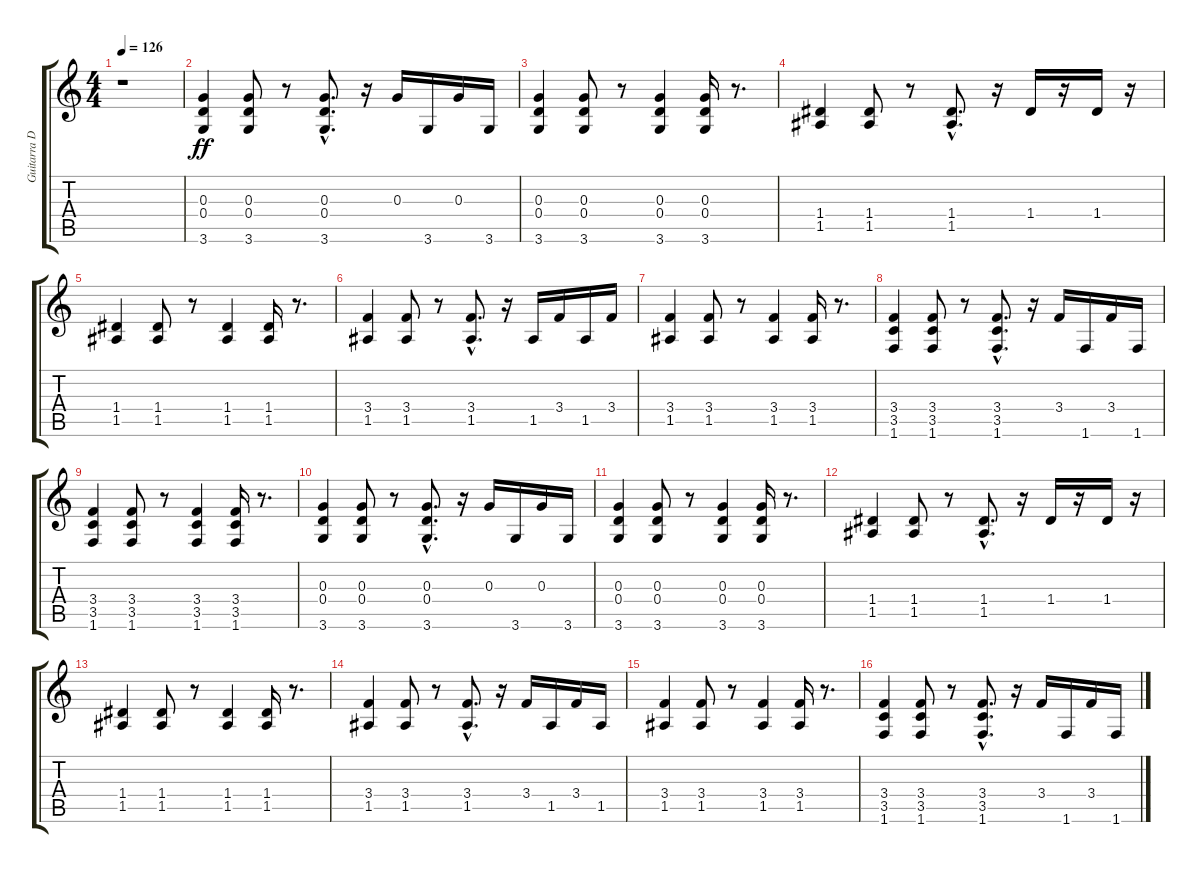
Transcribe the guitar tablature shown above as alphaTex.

\track ("Guitarra Dist. ( Ritmica )" "Guitarra D") {instrument distortionguitar}
\staff {score tabs}
\tuning (E4 B3 G3 D3 A2 E2) {hide}
\ts (4 4)
\tempo 126
\clef g2
\ks c
r.1{dy mf} |
(0.3 0.4 3.6).4{dy ff} (0.3 0.4 3.6).8 r.8 (0.3{hac} 0.4{hac} 3.6{hac}).8{d} r.16 0.3.16 3.6.16 0.3.16 3.6.16 |
(0.3 0.4 3.6).4 (0.3 0.4 3.6).8 r.8 (0.3 0.4 3.6).4 (0.3 0.4 3.6).16 r.8{d} |
(1.4 1.5).4 (1.4 1.5).8 r.8 (1.4{hac} 1.5{hac}).8{d} r.16 1.4.16 r.16 1.4.16 r.16 |
(1.4 1.5).4 (1.4 1.5).8 r.8 (1.4 1.5).4 (1.4 1.5).16 r.8{d} |
(3.4 1.5).4 (3.4 1.5).8 r.8 (3.4{hac} 1.5{hac}).8{d} r.16 1.5.16 3.4.16 1.5.16 3.4.16 |
(3.4 1.5).4 (3.4 1.5).8 r.8 (3.4 1.5).4 (3.4 1.5).16 r.8{d} |
(3.4 3.5 1.6).4 (3.4 3.5 1.6).8 r.8 (3.4{hac} 3.5{hac} 1.6{hac}).8{d} r.16 3.4.16 1.6.16 3.4.16 1.6.16 |
(3.4 3.5 1.6).4 (3.4 3.5 1.6).8 r.8 (3.4 3.5 1.6).4 (3.4 3.5 1.6).16 r.8{d} |
(0.3 0.4 3.6).4 (0.3 0.4 3.6).8 r.8 (0.3{hac} 0.4{hac} 3.6{hac}).8{d} r.16 0.3.16 3.6.16 0.3.16 3.6.16 |
(0.3 0.4 3.6).4 (0.3 0.4 3.6).8 r.8 (0.3 0.4 3.6).4 (0.3 0.4 3.6).16 r.8{d} |
(1.4 1.5).4 (1.4 1.5).8 r.8 (1.4{hac} 1.5{hac}).8{d} r.16 1.4.16 r.16 1.4.16 r.16 |
(1.4 1.5).4 (1.4 1.5).8 r.8 (1.4 1.5).4 (1.4 1.5).16 r.8{d} |
(3.4 1.5).4 (3.4 1.5).8 r.8 (3.4{hac} 1.5{hac}).8{d} r.16 3.4.16 1.5.16 3.4.16 1.5.16 |
(3.4 1.5).4 (3.4 1.5).8 r.8 (3.4 1.5).4 (3.4 1.5).16 r.8{d} |
(3.4 3.5 1.6).4 (3.4 3.5 1.6).8 r.8 (3.4{hac} 3.5{hac} 1.6{hac}).8{d} r.16 3.4.16 1.6.16 3.4.16 1.6.16
